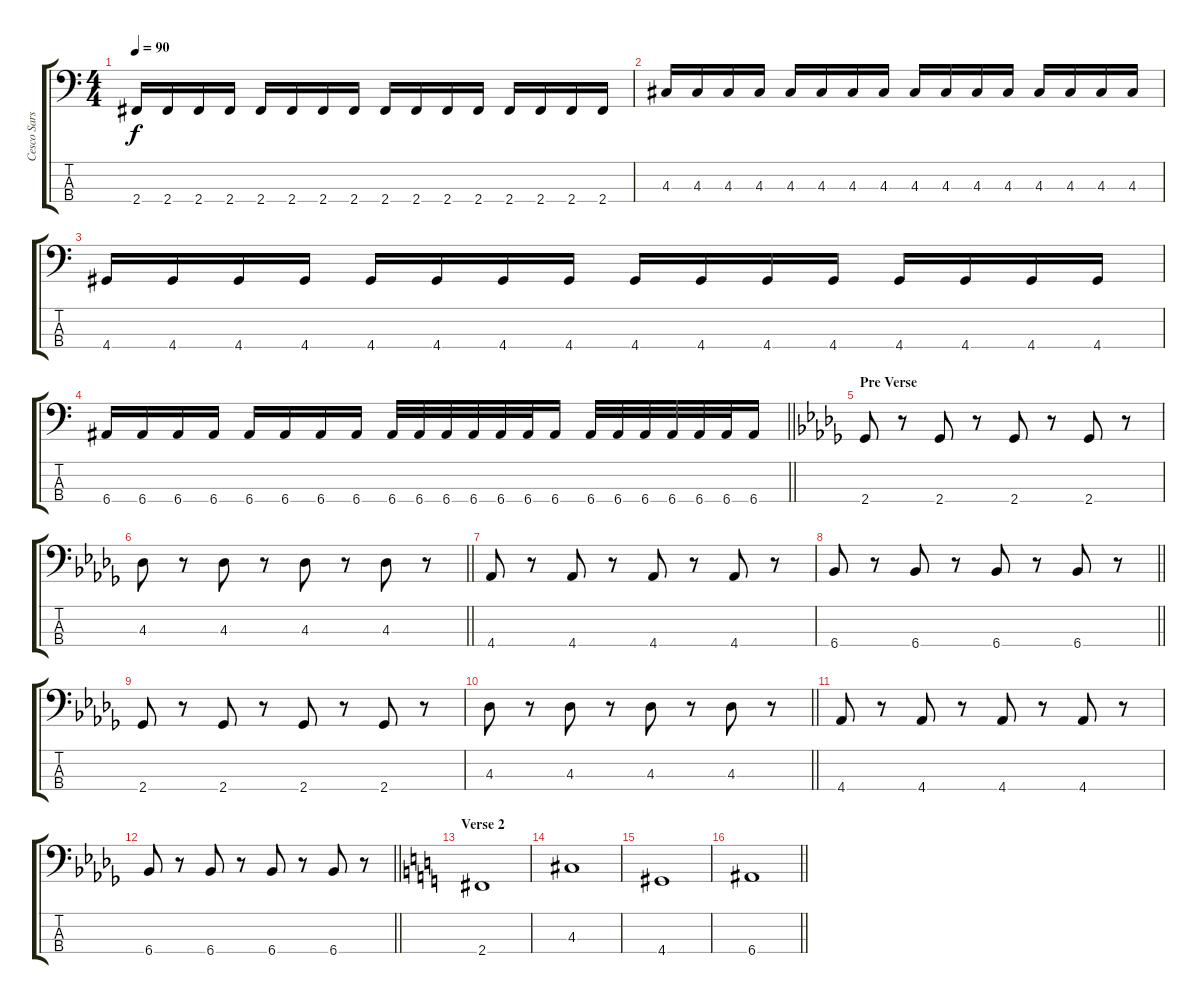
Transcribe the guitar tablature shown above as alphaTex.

\track ("Cesco Sarsano (Bass)" "Cesco Sars") {instrument electricbassfinger}
\staff {score tabs}
\tuning (G2 D2 A1 E1) {hide}
\ts (4 4)
\tempo 90
\clef f4
\ks c
2.4.16{dy f} 2.4.16 2.4.16 2.4.16 2.4.16 2.4.16 2.4.16 2.4.16 2.4.16 2.4.16 2.4.16 2.4.16 2.4.16 2.4.16 2.4.16 2.4.16 |
4.3.16 4.3.16 4.3.16 4.3.16 4.3.16 4.3.16 4.3.16 4.3.16 4.3.16 4.3.16 4.3.16 4.3.16 4.3.16 4.3.16 4.3.16 4.3.16 |
4.4.16 4.4.16 4.4.16 4.4.16 4.4.16 4.4.16 4.4.16 4.4.16 4.4.16 4.4.16 4.4.16 4.4.16 4.4.16 4.4.16 4.4.16 4.4.16 |
\barLineRight lightlight
6.4.16 6.4.16 6.4.16 6.4.16 6.4.16 6.4.16 6.4.16 6.4.16 6.4.32 6.4.32 6.4.32 6.4.32 6.4.32 6.4.32 6.4.16 6.4.32 6.4.32 6.4.32 6.4.32 6.4.32 6.4.32 6.4.16 |
\section ("" "Pre Verse")
\ks db
2.4.8 r.8 2.4.8 r.8 2.4.8 r.8 2.4.8 r.8 |
\barLineRight lightlight
4.3.8 r.8 4.3.8 r.8 4.3.8 r.8 4.3.8 r.8 |
4.4.8 r.8 4.4.8 r.8 4.4.8 r.8 4.4.8 r.8 |
\barLineRight lightlight
6.4.8 r.8 6.4.8 r.8 6.4.8 r.8 6.4.8 r.8 |
2.4.8 r.8 2.4.8 r.8 2.4.8 r.8 2.4.8 r.8 |
\barLineRight lightlight
4.3.8 r.8 4.3.8 r.8 4.3.8 r.8 4.3.8 r.8 |
4.4.8 r.8 4.4.8 r.8 4.4.8 r.8 4.4.8 r.8 |
\barLineRight lightlight
6.4.8 r.8 6.4.8 r.8 6.4.8 r.8 6.4.8 r.8 |
\section ("" "Verse 2")
\ks c
2.4.1 |
4.3.1 |
4.4.1 |
\barLineRight lightlight
6.4.1
